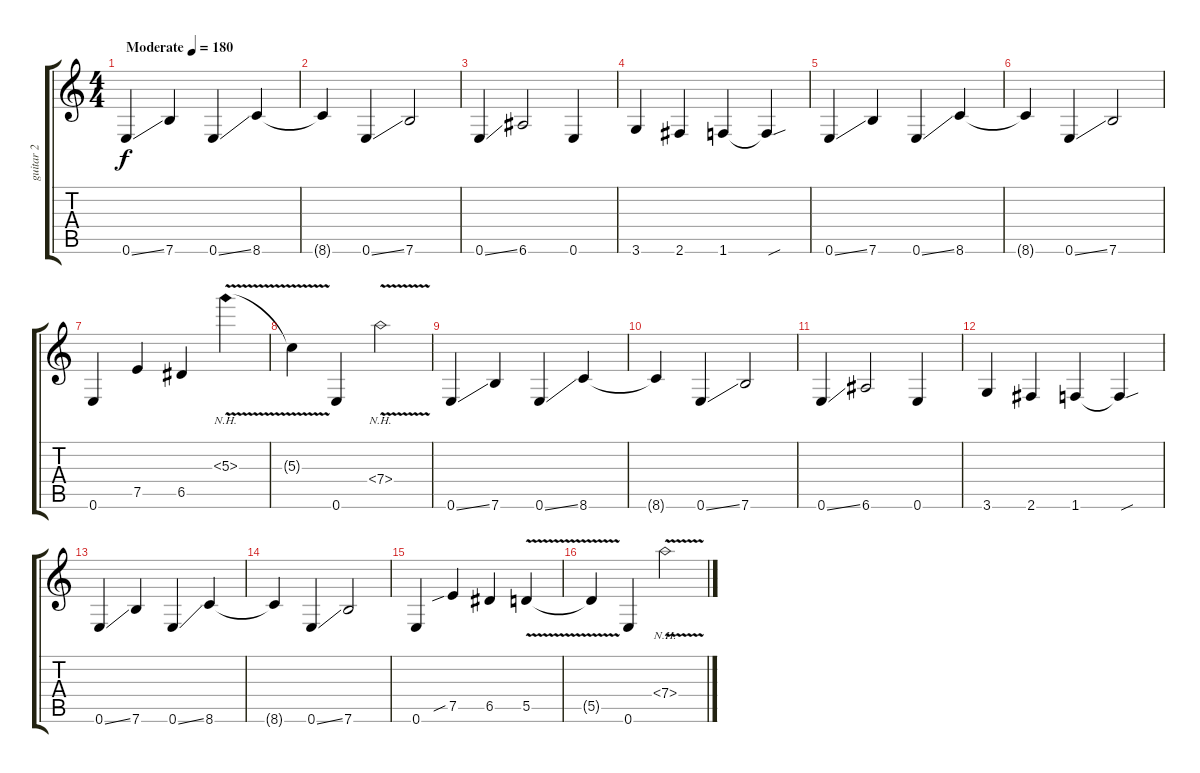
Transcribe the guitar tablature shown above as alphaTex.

\track ("guitar 2" "guitar 2") {instrument distortionguitar}
\staff {score tabs}
\tuning (E4 B3 G3 D3 A2 E2) {hide}
\ts (4 4)
\tempo (180 "Moderate")
\clef g2
\ks c
0.6{ss}.4{dy f instrument distortionguitar} 7.6.4 0.6{ss}.4 8.6.4 |
8.6{t}.4 0.6{ss}.4 7.6.2 |
0.6{ss}.4 6.6.2 0.6.4 |
3.6.4 2.6.4 1.6.4 1.6{sou t}.4 |
0.6{ss}.4 7.6.4 0.6{ss}.4 8.6.4 |
8.6{t}.4 0.6{ss}.4 7.6.2 |
0.6.4 7.5.4 6.5.4 5.3{nh v}.4 |
5.3{t}.4 0.6.4 7.4{nh v}.2 |
0.6{ss}.4 7.6.4 0.6{ss}.4 8.6.4 |
8.6{t}.4 0.6{ss}.4 7.6.2 |
0.6{ss}.4 6.6.2 0.6.4 |
3.6.4 2.6.4 1.6.4 1.6{sou t}.4 |
0.6{ss}.4 7.6.4 0.6{ss}.4 8.6.4 |
8.6{t}.4 0.6{ss}.4 7.6.2 |
0.6.4 7.5{sib}.4 6.5.4 5.5{v}.4 |
5.5{t}.4 0.6.4 7.4{nh v}.2
